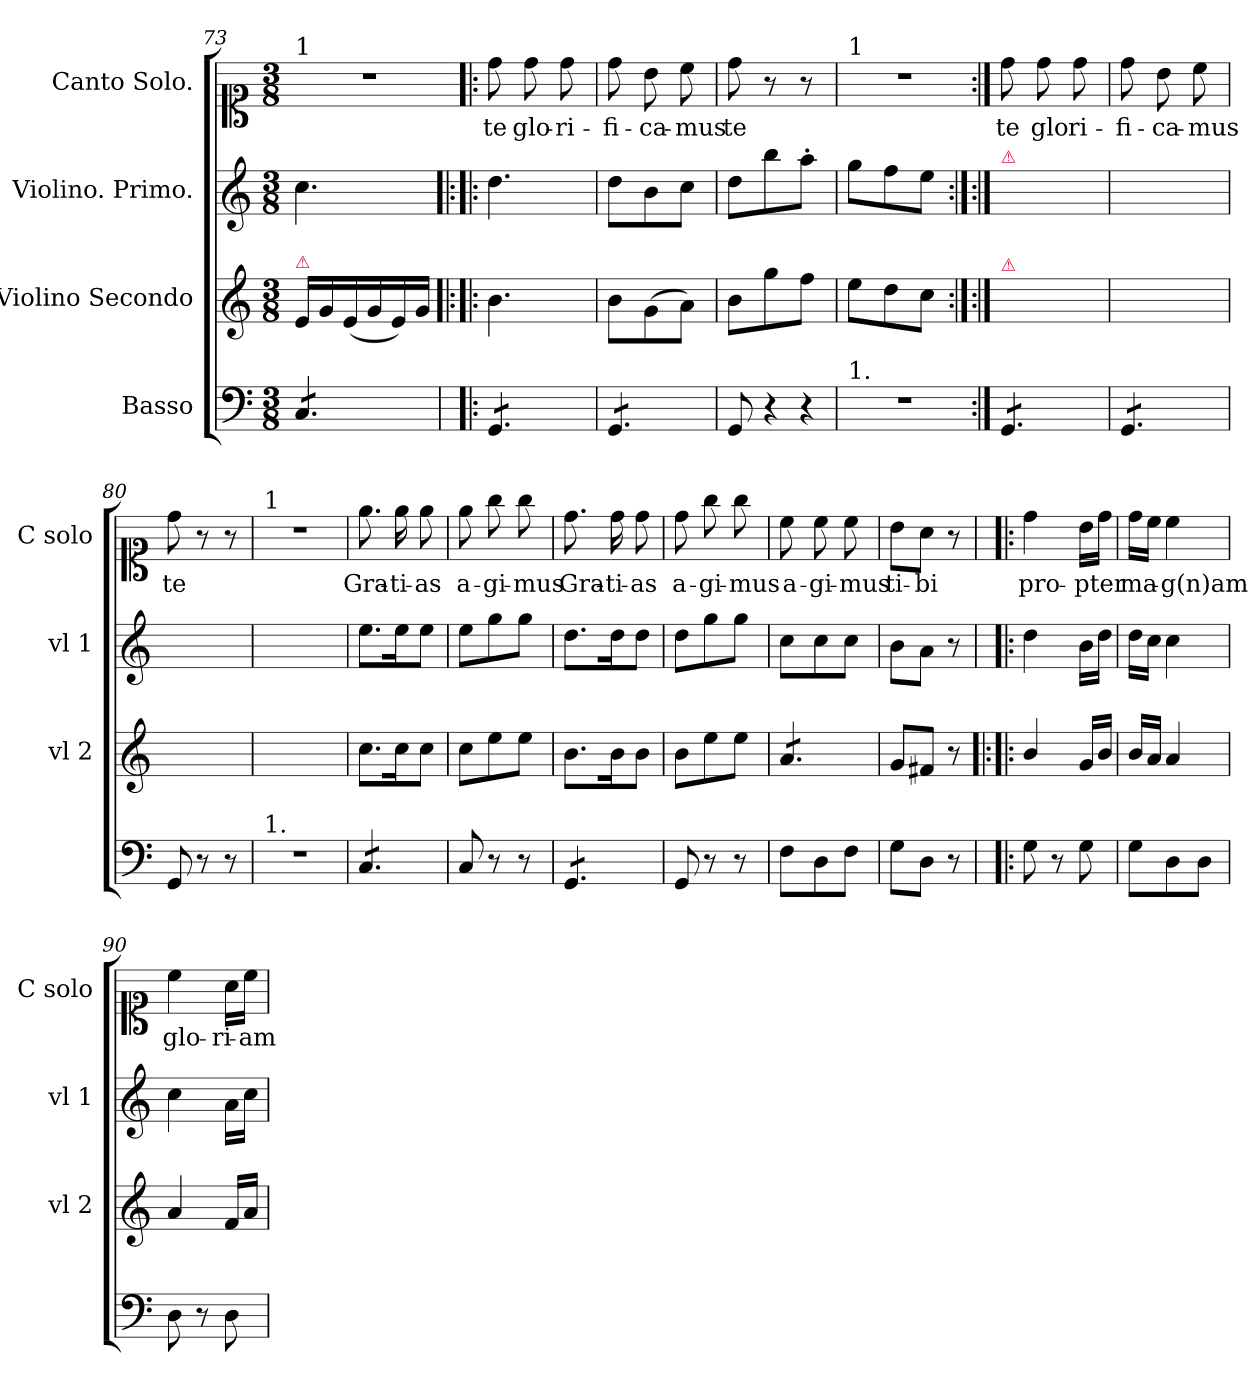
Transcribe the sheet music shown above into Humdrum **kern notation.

**kern	**kern	**kern	**kern	**text
*part4	*part3	*part2	*part1	*part1
*staff4	*staff3	*staff2	*staff1	*staff1
*I"Basso	*I"Violino Secondo	*I"Violino. Primo.	*I"Canto Solo.	*
*	*I'vl 2	*I'vl 1	*I'C solo	*
*clefF4	*clefG2	*clefG2	*clefC1	*
*k[]	*k[]	*k[]	*k[]	*
*M3/8	*M3/8	*M3/8	*M3/8	*
=73	=73	=73	=73	=73
!	!	!	!LO:TX:a:t=1	!
!	!LO:TX:a:color=crimson:t=⚠	!	!	!
*tremolo	*	*	*	*
8C/L	16e/LL	4.cc\	4.r	.
.	16g/	.	.	.
8C/	(16e/	.	.	.
.	16g/	.	.	.
8C/J	16e/)	.	.	.
.	16g/JJ	.	.	.
=74	=74!|:	=74!|:	=74	=74
8GG/L	4.b\	4.dd\	8dd\	te
8GG/	.	.	8dd\	glo-
8GG/J	.	.	8dd\	-ri-
=75	=75	=75	=75	=75
8GG/L	8b\L	8dd\L	8dd\	-fi-
8GG/	(8g\	8b\	8b\	-ca-
8GG/J	8a\J)	8cc\J	8cc\	-mus
*Xtremolo	*	*	*	*
=76	=76	=76	=76	=76
8GG/	8b\L	8dd\L	8dd\	te
!LO:N:vis=4	!	!	!	!
8r	8gg\	8bb\	8r	.
!LO:N:vis=4	!	!	!	!
8r	8ff\J	8aa'\J	8r	.
=77	=77	=77	=77	=77
!	!	!	!LO:TX:a:t=1	!
!LO:TX:a:t=1.	!	!	!	!
4.r	8ee\L	8gg\L	4.r	.
.	8dd\	8ff\	.	.
.	8cc\J	8ee\J	.	.
=78	=78:|!	=78:|!	=78	=78
!	!	!LO:TX:a:color=crimson:t=⚠	!	!
!	!LO:TX:a:color=crimson:t=⚠	!	!	!
*tremolo	*	*	*	*
8GG/L	4.b\yy	4.dd\yy	8dd\	te
8GG/	.	.	8dd\	glo
8GG/J	.	.	8dd\	ri-
=79	=79	=79	=79	=79
8GG/L	8b/Lyy	8dd\Lyy	8dd\	-fi-
8GG/	8g/yy	8b\yy	8b\	-ca-
8GG/J	8a/Jyy	8cc\Jyy	8cc\	-mus
*Xtremolo	*	*	*	*
=80	=80	=80	=80	=80
8GG/	8b\Lyy	8dd\Lyy	8dd\	te
8r	8gg\yy	8bb\yy	8r	.
8r	8ff\Jyy	8aa'\Jyy	8r	.
=81	=81	=81	=81	=81
!	!	!	!LO:TX:a:t=1	!
!LO:TX:a:t=1.	!	!	!	!
4.r	8ee\Lyy	8gg\Lyy	4.r	.
.	8dd\yy	8ff\yy	.	.
.	8cc\Jyy	8ee\Jyy	.	.
=82	=82	=82	=82	=82
*tremolo	*	*	*	*
8C/L	8.cc\L	8.ee\L	8.ee\	Gra-
8C/	.	.	.	.
.	16cc\K	16ee\K	16ee\	-ti-
8C/J	8cc\J	8ee\J	8ee\	-as
*Xtremolo	*	*	*	*
=83	=83	=83	=83	=83
8C/	8cc\L	8ee\L	8ee\	a-
8r	8ee\	8gg\	8gg\	-gi-
8r	8ee\J	8gg\J	8gg\	-mus
=84	=84	=84	=84	=84
*tremolo	*	*	*	*
8GG/L	8.b\L	8.dd\L	8.dd\	Gra-
8GG/	.	.	.	.
.	16b\K	16dd\K	16dd\	-ti-
8GG/J	8b\J	8dd\J	8dd\	-as
*Xtremolo	*	*	*	*
=85	=85	=85	=85	=85
8GG/	8b\L	8dd\L	8dd\	a-
8r	8ee\	8gg\	8gg\	-gi-
8r	8ee\J	8gg\J	8gg\	-mus
=86	=86	=86	=86	=86
*	*tremolo	*	*	*
8F\L	8a/L	8cc\L	8cc\	a-
8D\	8a/	8cc\	8cc\	-gi-
8F\J	8a/J	8cc\J	8cc\	-mus
*	*Xtremolo	*	*	*
=87	=87	=87	=87	=87
8G\L	8g/L	8b\L	8b\L	ti-
8D\J	8f#X/J	8a\J	8a\J	-bi
8r	8r	8r	8r	.
=88	=88!|:	=88	=88	=88
8G\	4b/	4dd\	4dd\	pro-
8r	.	.	.	.
8G\	16g/LL	16b\LL	16b\LL	-pter
.	16b/JJ	16dd\JJ	16dd\JJ	.
=89	=89	=89	=89	=89
8G\L	16b/LL	16dd\LL	16dd\LL	ma-
.	16a/JJ	16cc\JJ	16cc\JJ	.
8D\	4a/	4cc\	4cc\	-g(n)am
8D\J	.	.	.	.
=90	=90	=90	=90	=90
8D\	4a/	4cc\	4cc\	glo-
8r	.	.	.	.
8D\	16f/LL	16a\LL	16a\LL	-ri-
.	16a/JJ	16cc\JJ	16cc\JJ	-am
=	=	=	=	=
*-	*-	*-	*-	*-
